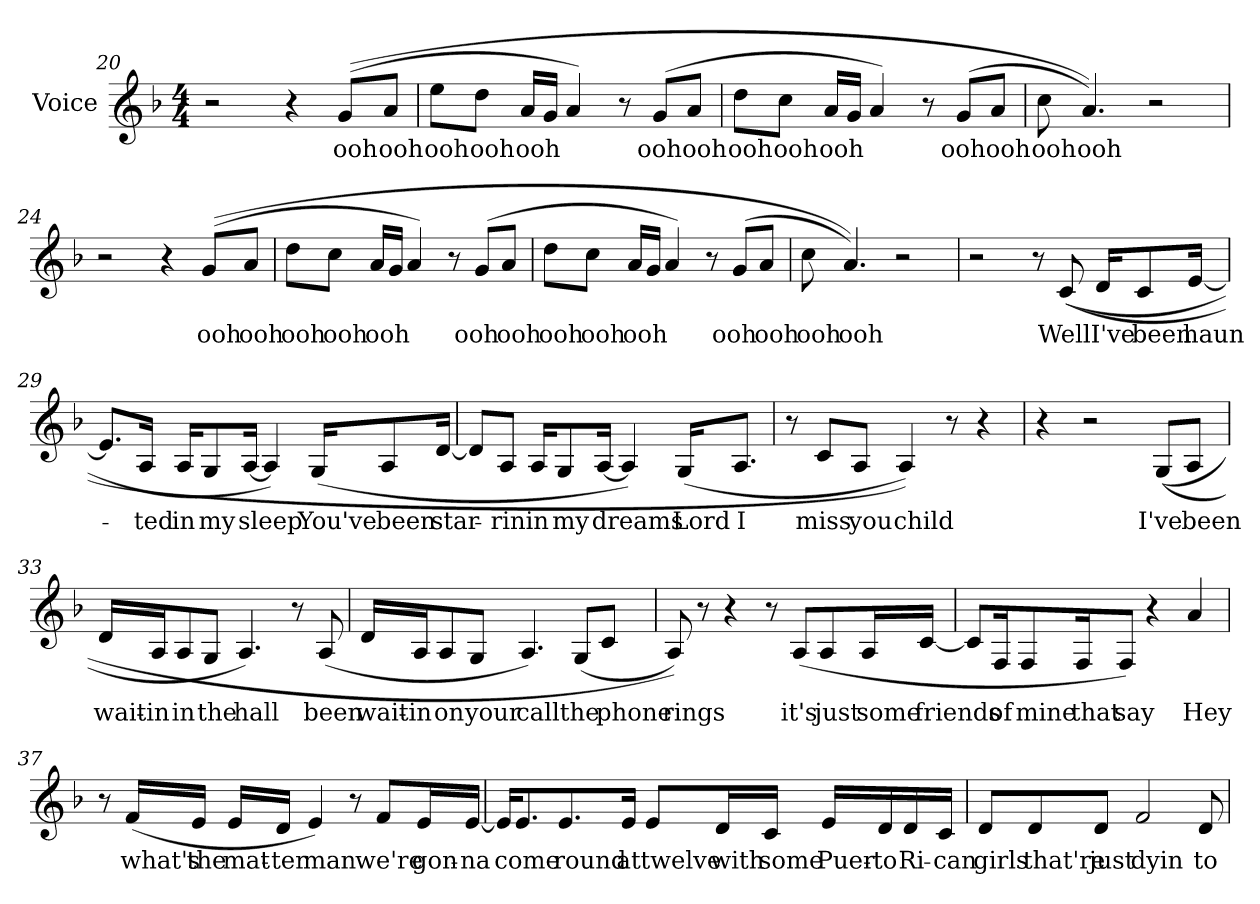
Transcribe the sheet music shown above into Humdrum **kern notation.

**kern	**text
*part1	*part1
*staff1	*staff1
*I"Voice	*
*I'Voice	*
!!LO:LB:g=z
*clefG2	*
*k[b-]	*
*F:	*
*M4/4	*
=20	=20
2r	.
4r	.
!	!LO:LY:b:color=#000000
((8gi/L	ooh
!	!LO:LY:b:color=#000000
8ai/J	ooh
=21	=21
!	!LO:LY:b:color=#000000
8eei\L	ooh
!	!LO:LY:b:color=#000000
8ddi\J	ooh
!	!LO:LY:b:color=#000000
16ai/LL	ooh
16gi/JJ	.
4ai/)	.
8r	.
!	!LO:LY:b:color=#000000
(8gi/L	ooh
!	!LO:LY:b:color=#000000
8ai/J	ooh
=22	=22
!	!LO:LY:b:color=#000000
8ddi\L	ooh
!	!LO:LY:b:color=#000000
8cci\J	ooh
!	!LO:LY:b:color=#000000
16ai/LL	ooh
16gi/JJ	.
4ai/)	.
8r	.
!	!LO:LY:b:color=#000000
(8gi/L	ooh
!	!LO:LY:b:color=#000000
8ai/J	ooh
=23	=23
!	!LO:LY:b:color=#000000
8cci\	ooh
!	!LO:LY:b:color=#000000
4.ai/))	ooh
2r	.
!!LO:LB:g=z
=24	=24
2r	.
4r	.
!	!LO:LY:b:color=#000000
((8gi/L	ooh
!	!LO:LY:b:color=#000000
8ai/J	ooh
=25	=25
!	!LO:LY:b:color=#000000
8ddi\L	ooh
!	!LO:LY:b:color=#000000
8cci\J	ooh
!	!LO:LY:b:color=#000000
16ai/LL	ooh
16gi/JJ	.
4ai/)	.
8r	.
!	!LO:LY:b:color=#000000
(8gi/L	ooh
!	!LO:LY:b:color=#000000
8ai/J	ooh
=26	=26
!	!LO:LY:b:color=#000000
8ddi\L	ooh
!	!LO:LY:b:color=#000000
8cci\J	ooh
!	!LO:LY:b:color=#000000
16ai/LL	ooh
16gi/JJ	.
4ai/)	.
8r	.
!	!LO:LY:b:color=#000000
(8gi/L	ooh
!	!LO:LY:b:color=#000000
8ai/J	ooh
=27	=27
!	!LO:LY:b:color=#000000
8cci\	ooh
!	!LO:LY:b:color=#000000
4.ai/))	ooh
2r	.
!!LO:LB:g=z
=28	=28
2r	.
8r	.
!	!LO:LY:b:color=#000000
((8ci/	Well
!	!LO:LY:b:color=#000000
16di/KL	I've
!	!LO:LY:b:color=#000000
8ci/	been
!	!LO:LY:b:color=#000000
[16ei/Jk	haun-
=29	=29
8.ei/L]	.
!	!LO:LY:b:color=#000000
16Ai/Jk	-ted
!	!LO:LY:b:color=#000000
16Ai/KL	in
!	!LO:LY:b:color=#000000
8Gi/	my
!	!LO:LY:b:color=#000000
[16Ai/Jk	sleep
4Ai/])	.
!	!LO:LY:b:color=#000000
(16Gi/KL	You've
!	!LO:LY:b:color=#000000
8Ai/	been
!	!LO:LY:b:color=#000000
[16di/Jk	star-
!!LO:LB:g=z
=30	=30
8di/L]	.
!	!LO:LY:b:color=#000000
8Ai/J	-rin
!	!LO:LY:b:color=#000000
16Ai/KL	in
!	!LO:LY:b:color=#000000
8Gi/	my
!	!LO:LY:b:color=#000000
[16Ai/Jk	dreams
4Ai/])	.
!	!LO:LY:b:color=#000000
(16Gi/KL	Lord
!	!LO:LY:b:color=#000000
8.Ai/J	I
=31	=31
8r	.
!	!LO:LY:b:color=#000000
8ci/L	miss
!	!LO:LY:b:color=#000000
8Ai/J	you
!	!LO:LY:b:color=#000000
4Ai/))	child
8r	.
4r	.
=32	=32
4r	.
2r	.
!	!LO:LY:b:color=#000000
((8Gi/L	I've
!	!LO:LY:b:color=#000000
8Ai/J	been
!!LO:LB:g=z
=33	=33
!	!LO:LY:b:color=#000000
16di/LL	wait-
!	!LO:LY:b:color=#000000
16Ai/J	-in
!	!LO:LY:b:color=#000000
8Ai/	in
!	!LO:LY:b:color=#000000
8Gi/J	the
!	!LO:LY:b:color=#000000
4.Ai/)	hall
8r	.
!	!LO:LY:b:color=#000000
(8Ai/	been
=34	=34
!	!LO:LY:b:color=#000000
16di/LL	wait-
!	!LO:LY:b:color=#000000
16Ai/J	-in
!	!LO:LY:b:color=#000000
8Ai/	on
!	!LO:LY:b:color=#000000
8Gi/J	your
!	!LO:LY:b:color=#000000
4.Ai/)	call
!	!LO:LY:b:color=#000000
(8Gi/L	the
!	!LO:LY:b:color=#000000
8ci/J	phone
=35	=35
!	!LO:LY:b:color=#000000
8Ai/))	rings
8r	.
4r	.
8r	.
!	!LO:LY:b:color=#000000
(8Ai/L	it's
!	!LO:LY:b:color=#000000
8Ai/	just
!	!LO:LY:b:color=#000000
16Ai/L	some
!	!LO:LY:b:color=#000000
[16ci/JJ	friends
!!LO:LB:g=z
=36	=36
8ci/L]	.
!	!LO:LY:b:color=#000000
16Fi/K	of
!	!LO:LY:b:color=#000000
8Fi/	mine
!	!LO:LY:b:color=#000000
16Fi/K	that
!	!LO:LY:b:color=#000000
8Fi/J)	say
4r	.
!	!LO:LY:b:color=#000000
4ai/	Hey
=37	=37
8r	.
!	!LO:LY:b:color=#000000
(16fi/LL	what's
!	!LO:LY:b:color=#000000
16ei/JJ	the
!	!LO:LY:b:color=#000000
16ei/LL	mat-
!	!LO:LY:b:color=#000000
16di/JJ	-ter
!	!LO:LY:b:color=#000000
4ei/)	man
8r	.
!	!LO:LY:b:color=#000000
8fi/L	we're
!	!LO:LY:b:color=#000000
16ei/L	gon-
!	!LO:LY:b:color=#000000
[16ei/JJ	-na
!!LO:PB:g=z
=38	=38
16ei/KL]	.
!	!LO:LY:b:color=#000000
8.ei/	come
!	!LO:LY:b:color=#000000
8.ei/	round
!	!LO:LY:b:color=#000000
16ei/Jk	at
!	!LO:LY:b:color=#000000
8ei/L	twelve
!	!LO:LY:b:color=#000000
16di/L	with
!	!LO:LY:b:color=#000000
16ci/JJ	some
!	!LO:LY:b:color=#000000
16ei/LL	Puer-
!	!LO:LY:b:color=#000000
16di/	-to
!	!LO:LY:b:color=#000000
16di/	Ri-
!	!LO:LY:b:color=#000000
16ci/JJ	-can
=39	=39
!	!LO:LY:b:color=#000000
8di/L	girls
!	!LO:LY:b:color=#000000
8di/	that're
!	!LO:LY:b:color=#000000
8di/J	just
!	!LO:LY:b:color=#000000
2fi/	dyin
!	!LO:LY:b:color=#000000
8di/	to
=	=
*-	*-
